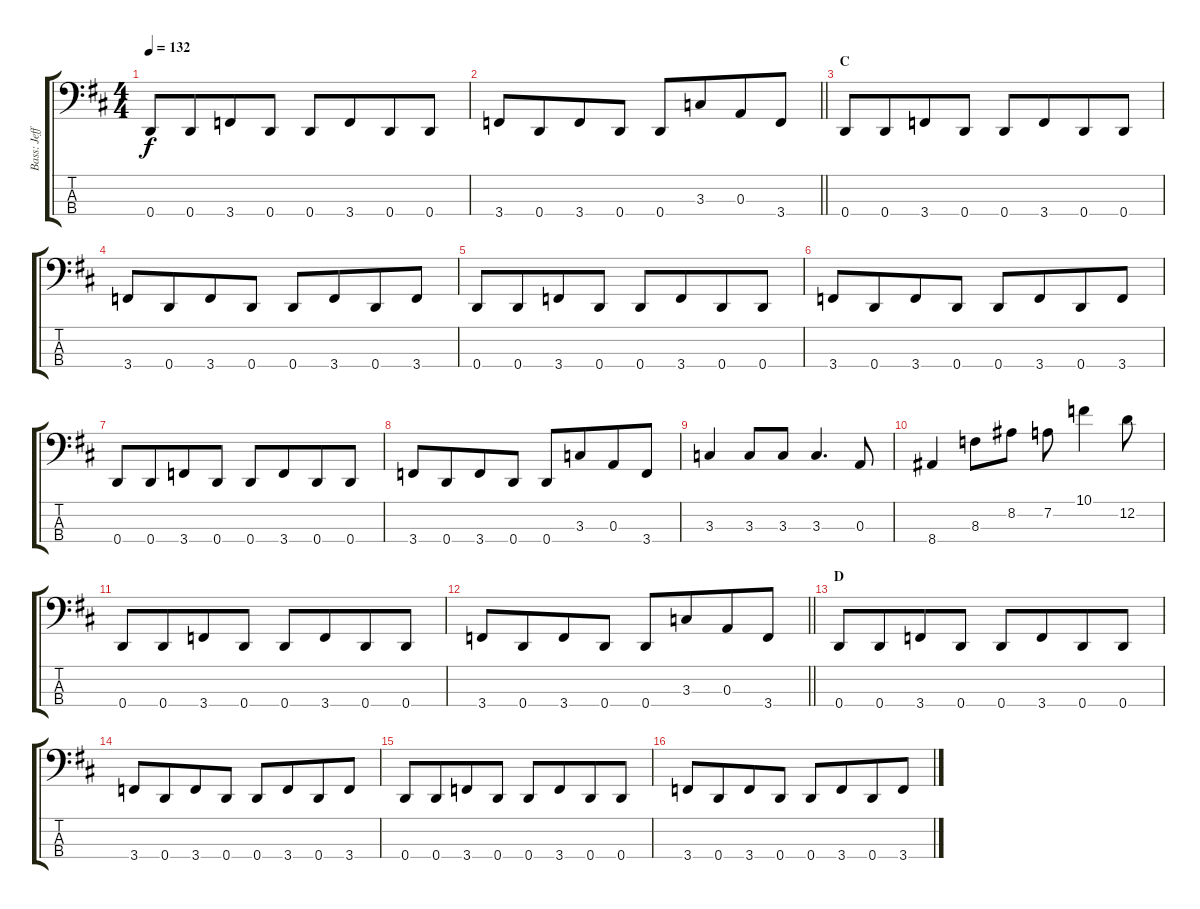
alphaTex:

\track ("Bass: Jeff" "Bass: Jeff") {instrument electricbassfinger}
\staff {score tabs}
\tuning (G2 D2 A1 D1) {hide}
\ts (4 4)
\tempo 132
\clef f4
\ks d
0.4.8{dy f} 0.4.8{beam merge} 3.4.8 0.4.8 0.4.8 3.4.8{beam merge} 0.4.8 0.4.8 |
\barLineRight lightlight
3.4.8 0.4.8{beam merge} 3.4.8 0.4.8 0.4.8 3.3.8{beam merge} 0.3.8 3.4.8 |
\section ("" "C")
0.4.8 0.4.8{beam merge} 3.4.8 0.4.8 0.4.8 3.4.8{beam merge} 0.4.8 0.4.8 |
3.4.8 0.4.8{beam merge} 3.4.8 0.4.8 0.4.8 3.4.8{beam merge} 0.4.8 3.4.8 |
0.4.8 0.4.8{beam merge} 3.4.8 0.4.8 0.4.8 3.4.8{beam merge} 0.4.8 0.4.8 |
3.4.8 0.4.8{beam merge} 3.4.8 0.4.8 0.4.8 3.4.8{beam merge} 0.4.8 3.4.8 |
0.4.8 0.4.8{beam merge} 3.4.8 0.4.8 0.4.8 3.4.8{beam merge} 0.4.8 0.4.8 |
3.4.8 0.4.8{beam merge} 3.4.8 0.4.8 0.4.8 3.3.8{beam merge} 0.3.8 3.4.8 |
3.3.4 3.3.8 3.3.8 3.3.4{d} 0.3.8 |
8.4.4 8.3.8 8.2.8 7.2.8 10.1.4 12.2.8 |
0.4.8 0.4.8{beam merge} 3.4.8 0.4.8 0.4.8 3.4.8{beam merge} 0.4.8 0.4.8 |
\barLineRight lightlight
3.4.8 0.4.8{beam merge} 3.4.8 0.4.8 0.4.8 3.3.8{beam merge} 0.3.8 3.4.8 |
\section ("" "D")
0.4.8 0.4.8{beam merge} 3.4.8 0.4.8 0.4.8 3.4.8{beam merge} 0.4.8 0.4.8 |
3.4.8 0.4.8{beam merge} 3.4.8 0.4.8 0.4.8 3.4.8{beam merge} 0.4.8 3.4.8 |
0.4.8 0.4.8{beam merge} 3.4.8 0.4.8 0.4.8 3.4.8{beam merge} 0.4.8 0.4.8 |
3.4.8 0.4.8{beam merge} 3.4.8 0.4.8 0.4.8 3.4.8{beam merge} 0.4.8 3.4.8
